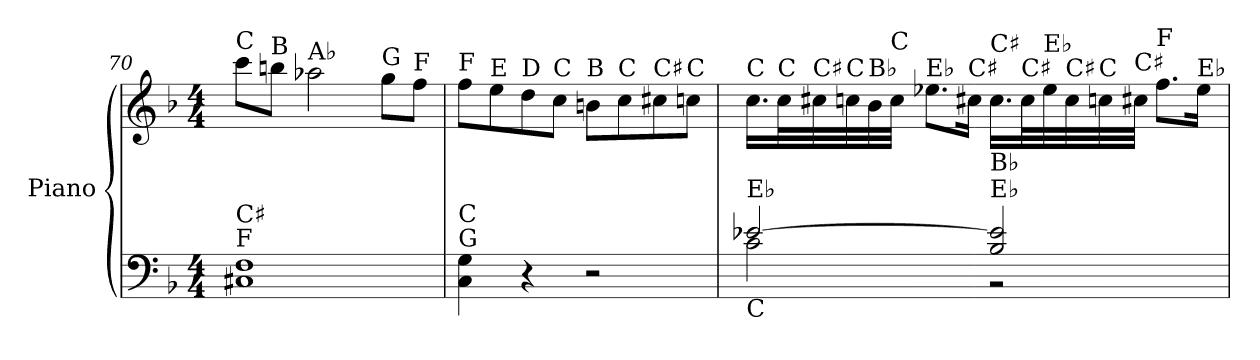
**kern	**kern
*part1	*part1
*staff2	*staff1
*I"Piano	*
*I'Pno.	*
*clefF4	*clefG2
*k[b-]	*k[b-]
*M4/4	*M4/4
=70	=70
!	!LO:TX:a:t=C
!LO:TX:a:t=F	!
!LO:TX:a:t=C♯	!
1C#X 1F	8ccc\L
!	!LO:TX:a:t=B
.	8bbn\J
!	!LO:TX:a:t=A♭
.	2aa-X\
!	!LO:TX:a:t=G
.	8gg\L
!	!LO:TX:a:t=F
.	8ff\J
!!LO:LB:g=z
=71	=71
!	!LO:TX:a:t=F
!LO:TX:a:t=G	!
!LO:TX:a:t=C	!
4C\ 4G\	8ff\L
!	!LO:TX:a:t=E
.	8ee\
!	!LO:TX:a:t=D
4r	8dd\
!	!LO:TX:a:t=C
.	8cc\J
!	!LO:TX:a:t=B
2r	8bn\L
!	!LO:TX:a:t=C
.	8cc\
!	!LO:TX:a:t=C♯
.	8cc#X\
!	!LO:TX:a:t=C
.	8ccn\J
!!LO:LB:g=z
=72	=72
*^	*
!	!	!LO:TX:a:t=C
!LO:TX:a:t=E♭	!	!
!LO:TX:b:t=C	!	!
[2e-X/	2c\	16.cc\LL
!	!	!LO:TX:a:t=C
.	.	32cc\L
!	!	!LO:TX:a:t=C♯
.	.	32cc#X\
!	!	!LO:TX:a:t=C
.	.	32ccn\
!	!	!LO:TX:a:t=B♭
.	.	32b-\
!	!	!LO:TX:a:t=C
.	.	32cc\JJJ
!	!	!LO:TX:a:t=E♭
.	.	8.ee-X\L
!	!	!LO:TX:a:t=C♯
.	.	16cc#X\Jk
!	!	!LO:TX:a:t=C♯
!LO:TX:a:t=E♭	!	!
!LO:TX:a:t=B♭	!	!
2B-/ 2e-/]	2r	16.cc#\LL
!	!	!LO:TX:a:t=C♯
.	.	32cc#\L
!	!	!LO:TX:a:t=E♭
.	.	32ee-\
!	!	!LO:TX:a:t=C♯
.	.	32cc#\
!	!	!LO:TX:a:t=C
.	.	32ccn\
!	!	!LO:TX:a:t=C♯
.	.	32cc#X\JJJ
!	!	!LO:TX:a:t=F
.	.	8.ff\L
!	!	!LO:TX:a:t=E♭
.	.	16ee-\Jk
*v	*v	*
=	=
*-	*-
